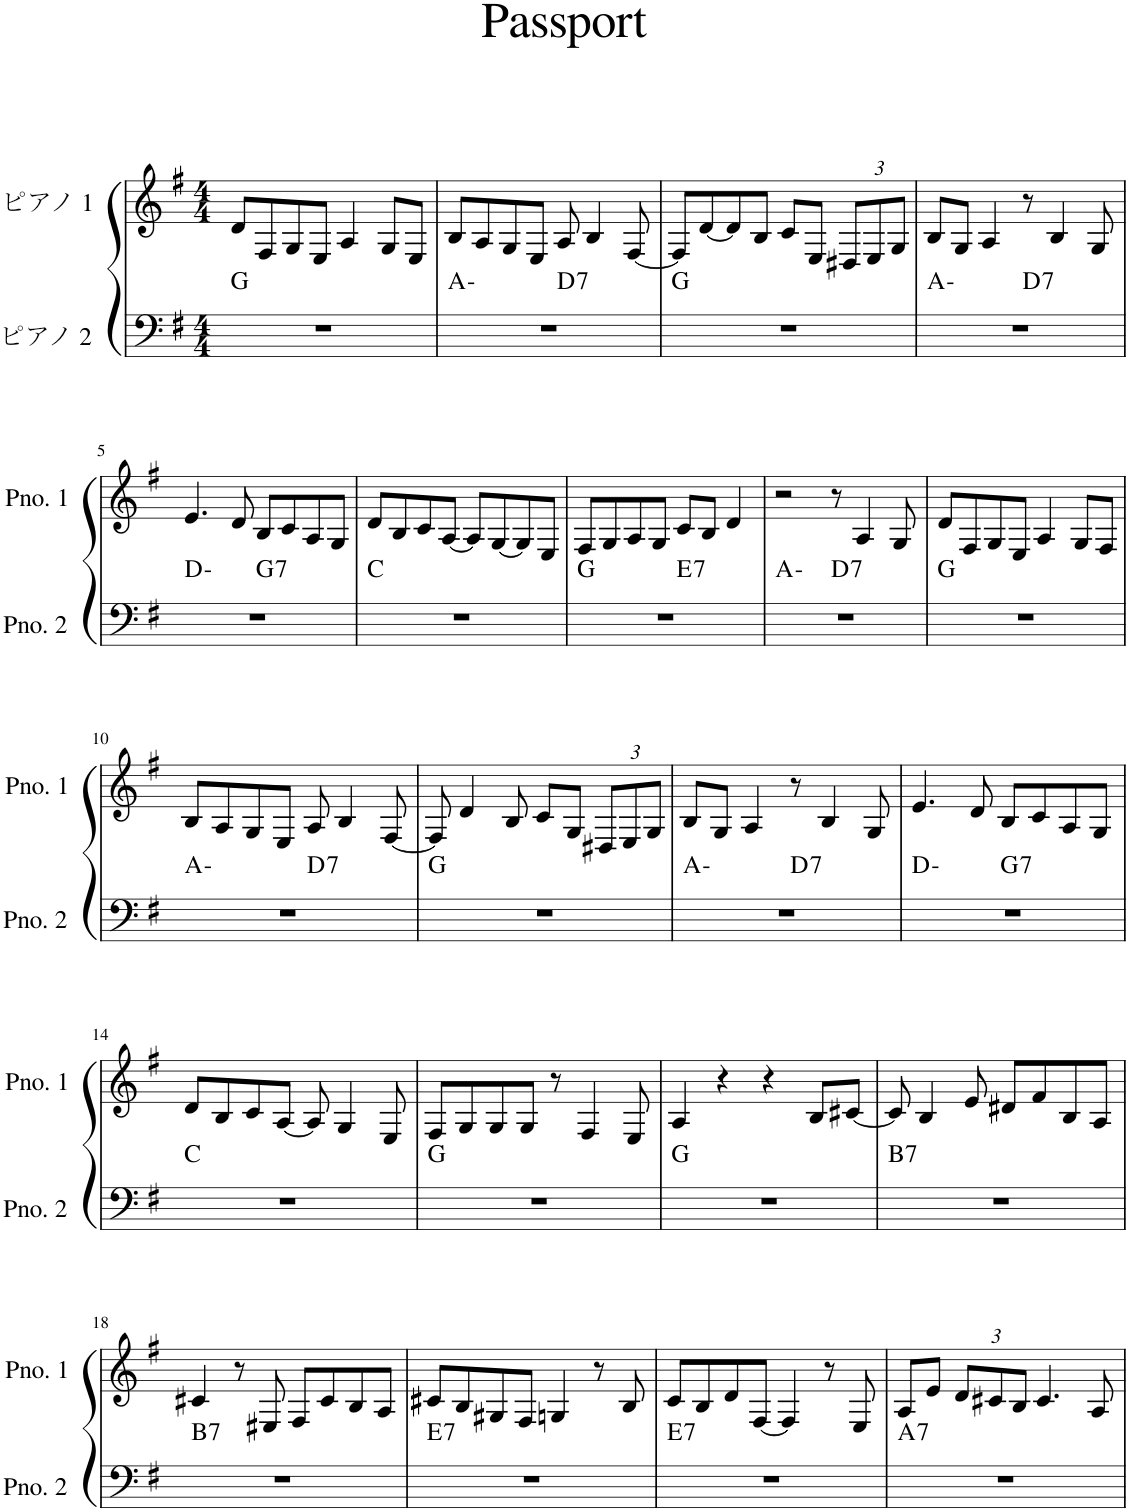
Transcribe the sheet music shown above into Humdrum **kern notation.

**kern	**harte	**kern
*part2	*part2	*part1
*staff2	*	*staff1
*I"ピアノ 2	*	*I"ピアノ 1
*clefF4	*	*clefG2
*k[f#]	*	*k[f#]
*M4/4	*	*M4/4
=1	=1	=1
1r	G:maj	8d/L
.	.	8F#/
.	.	8G/
.	.	8E/J
.	.	4A/
.	.	8G/L
.	.	8E/J
=2	=2	=2
*^	*	*
1r	2ryy	A:min	8B/L
.	.	.	8A/
.	.	.	8G/
.	.	.	8E/J
!	!	!LO:H:kt=7	!
.	2ryy	D:7	8A/
.	.	.	4B/
.	.	.	[8F#/
*v	*v	*	*
=3	=3	=3
1r	G:maj	8F#/L]
.	.	[8d/
.	.	8d/]
.	.	8B/J
.	.	8c/L
.	.	8E/J
*	*	*Xbrackettup
.	.	12D#X/L
.	.	12E/
.	.	12G/J
=4	=4	=4
*^	*	*
1r	2ryy	A:min	8B/L
.	.	.	8G/J
.	.	.	4A/
!	!	!LO:H:kt=7	!
.	2ryy	D:7	8r
.	.	.	4B/
.	.	.	8G/
!!LO:LB:g=z
=5	=5	=5	=5
1r	2ryy	D:min	4.e/
.	.	.	8d/
!	!	!LO:H:kt=7	!
.	2ryy	G:7	8B/L
.	.	.	8c/
.	.	.	8A/
.	.	.	8G/J
*v	*v	*	*
=6	=6	=6
1r	C:maj	8d/L
.	.	8B/
.	.	8c/
.	.	[8A/J
.	.	8A/L]
.	.	[8G/
.	.	8G/]
.	.	8E/J
=7	=7	=7
*^	*	*
1r	2ryy	G:maj	8F#/L
.	.	.	8G/
.	.	.	8A/
.	.	.	8G/J
!	!	!LO:H:kt=7	!
.	2ryy	E:7	8c/L
.	.	.	8B/J
.	.	.	4d/
=8	=8	=8	=8
1r	2ryy	A:min	2r
!	!	!LO:H:kt=7	!
.	2ryy	D:7	8r
.	.	.	4A/
.	.	.	8G/
*v	*v	*	*
=9	=9	=9
1r	G:maj	8d/L
.	.	8F#/
.	.	8G/
.	.	8E/J
.	.	4A/
.	.	8G/L
.	.	8F#/J
!!LO:LB:g=z
=10	=10	=10
*^	*	*
1r	2ryy	A:min	8B/L
.	.	.	8A/
.	.	.	8G/
.	.	.	8E/J
!	!	!LO:H:kt=7	!
.	2ryy	D:7	8A/
.	.	.	4B/
.	.	.	[8F#/
*v	*v	*	*
=11	=11	=11
1r	G:maj	8F#/]
.	.	4d/
.	.	8B/
.	.	8c/L
.	.	8G/J
.	.	12D#X/L
.	.	12E/
.	.	12G/J
=12	=12	=12
*^	*	*
1r	2ryy	A:min	8B/L
.	.	.	8G/J
.	.	.	4A/
!	!	!LO:H:kt=7	!
.	2ryy	D:7	8r
.	.	.	4B/
.	.	.	8G/
=13	=13	=13	=13
1r	2ryy	D:min	4.e/
.	.	.	8d/
!	!	!LO:H:kt=7	!
.	2ryy	G:7	8B/L
.	.	.	8c/
.	.	.	8A/
.	.	.	8G/J
*v	*v	*	*
!!LO:LB:g=z
=14	=14	=14
1r	C:maj	8d/L
.	.	8B/
.	.	8c/
.	.	[8A/J
.	.	8A/]
.	.	4G/
.	.	8E/
=15	=15	=15
1r	G:maj	8F#/L
.	.	8G/
.	.	8G/
.	.	8G/J
.	.	8r
.	.	4F#/
.	.	8E/
=16	=16	=16
1r	G:maj	4A/
.	.	4r
.	.	4r
.	.	8B/L
.	.	[8c#X/J
=17	=17	=17
!	!LO:H:kt=7	!
1r	B:7	8c#/]
.	.	4B/
.	.	8e/
.	.	8d#X/L
.	.	8f#/
.	.	8B/
.	.	8A/J
!!LO:LB:g=z
=18	=18	=18
!	!LO:H:kt=7	!
1r	B:7	4c#X/
.	.	8r
.	.	8E#X/
.	.	8F#/L
.	.	8c#/
.	.	8B/
.	.	8A/J
=19	=19	=19
!	!LO:H:kt=7	!
1r	E:7	8c#X/L
.	.	8B/
.	.	8G#X/
.	.	8F#/J
.	.	4Gn/
.	.	8r
.	.	8B/
=20	=20	=20
!	!LO:H:kt=7	!
1r	E:7	8c/L
.	.	8B/
.	.	8d/
.	.	[8F#/J
.	.	4F#/]
.	.	8r
.	.	8E/
=21	=21	=21
!	!LO:H:kt=7	!
1r	A:7	8A/L
.	.	8e/J
.	.	12d/L
.	.	12c#X/
.	.	12B/J
.	.	4.c#/
.	.	8A/
=	=	=
*-	*-	*-
